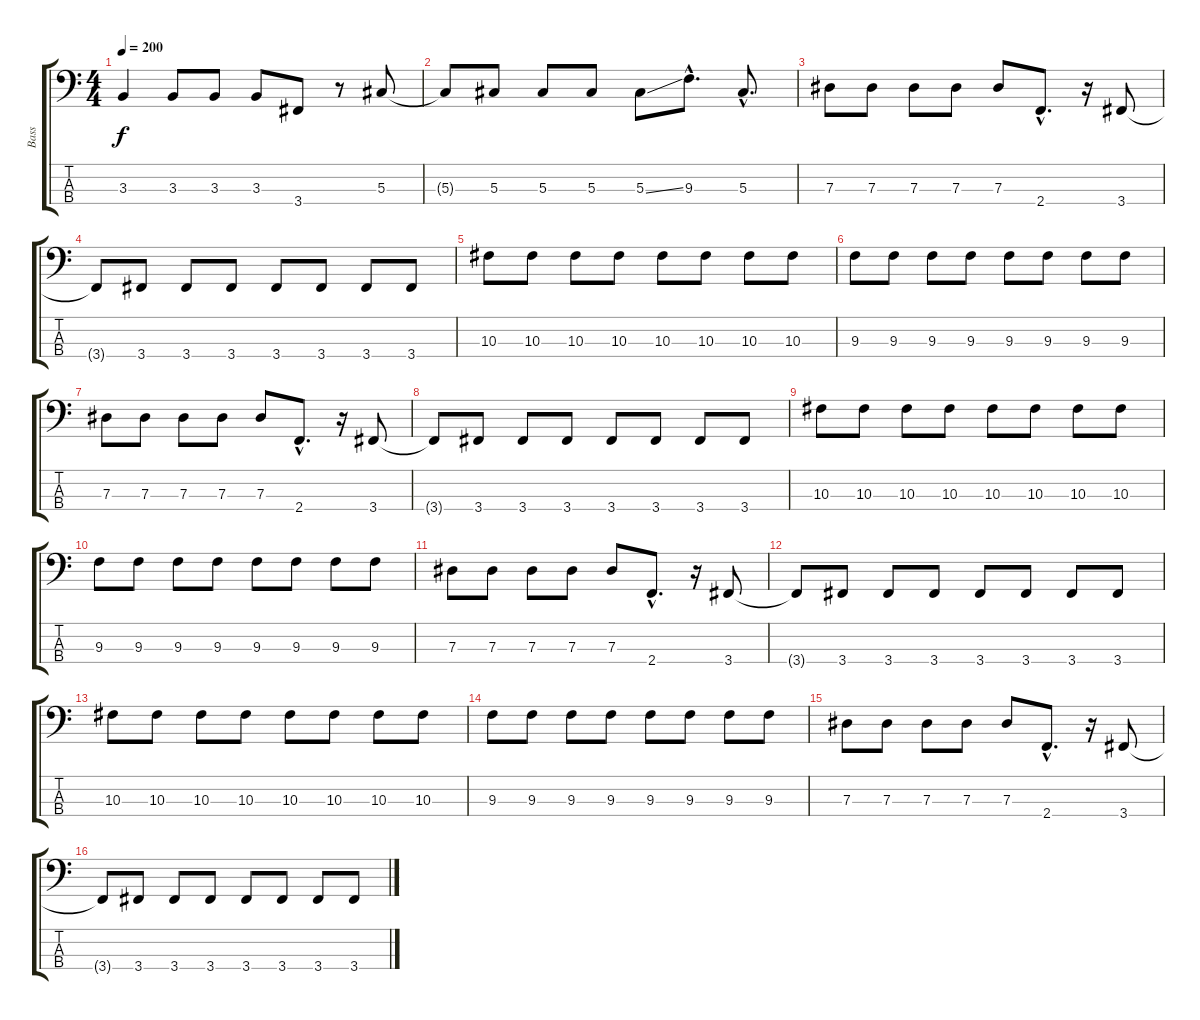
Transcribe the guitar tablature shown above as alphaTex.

\track ("Bass" "Bass") {instrument electricbasspick}
\staff {score tabs}
\tuning (Gb2 Db2 Ab1 Eb1) {hide}
\ts (4 4)
\tempo 200
\clef f4
\ks c
3.3.4{dy f} 3.3.8 3.3.8 3.3.8 3.4.8 r.8 5.3.8 |
5.3{t}.8 5.3.8 5.3.8 5.3.8 5.3{ss}.8 9.3{hac}.8{d} 5.3{hac}.8{d} |
7.3.8 7.3.8 7.3.8 7.3.8 7.3.8 2.4{hac}.8{d} r.16 3.4.8 |
3.4{t}.8 3.4.8 3.4.8 3.4.8 3.4.8 3.4.8 3.4.8 3.4.8 |
10.3.8 10.3.8 10.3.8 10.3.8 10.3.8 10.3.8 10.3.8 10.3.8 |
9.3.8 9.3.8 9.3.8 9.3.8 9.3.8 9.3.8 9.3.8 9.3.8 |
7.3.8 7.3.8 7.3.8 7.3.8 7.3.8 2.4{hac}.8{d} r.16 3.4.8 |
3.4{t}.8 3.4.8 3.4.8 3.4.8 3.4.8 3.4.8 3.4.8 3.4.8 |
10.3.8 10.3.8 10.3.8 10.3.8 10.3.8 10.3.8 10.3.8 10.3.8 |
9.3.8 9.3.8 9.3.8 9.3.8 9.3.8 9.3.8 9.3.8 9.3.8 |
7.3.8 7.3.8 7.3.8 7.3.8 7.3.8 2.4{hac}.8{d} r.16 3.4.8 |
3.4{t}.8 3.4.8 3.4.8 3.4.8 3.4.8 3.4.8 3.4.8 3.4.8 |
10.3.8 10.3.8 10.3.8 10.3.8 10.3.8 10.3.8 10.3.8 10.3.8 |
9.3.8 9.3.8 9.3.8 9.3.8 9.3.8 9.3.8 9.3.8 9.3.8 |
7.3.8 7.3.8 7.3.8 7.3.8 7.3.8 2.4{hac}.8{d} r.16 3.4.8 |
3.4{t}.8 3.4.8 3.4.8 3.4.8 3.4.8 3.4.8 3.4.8 3.4.8
